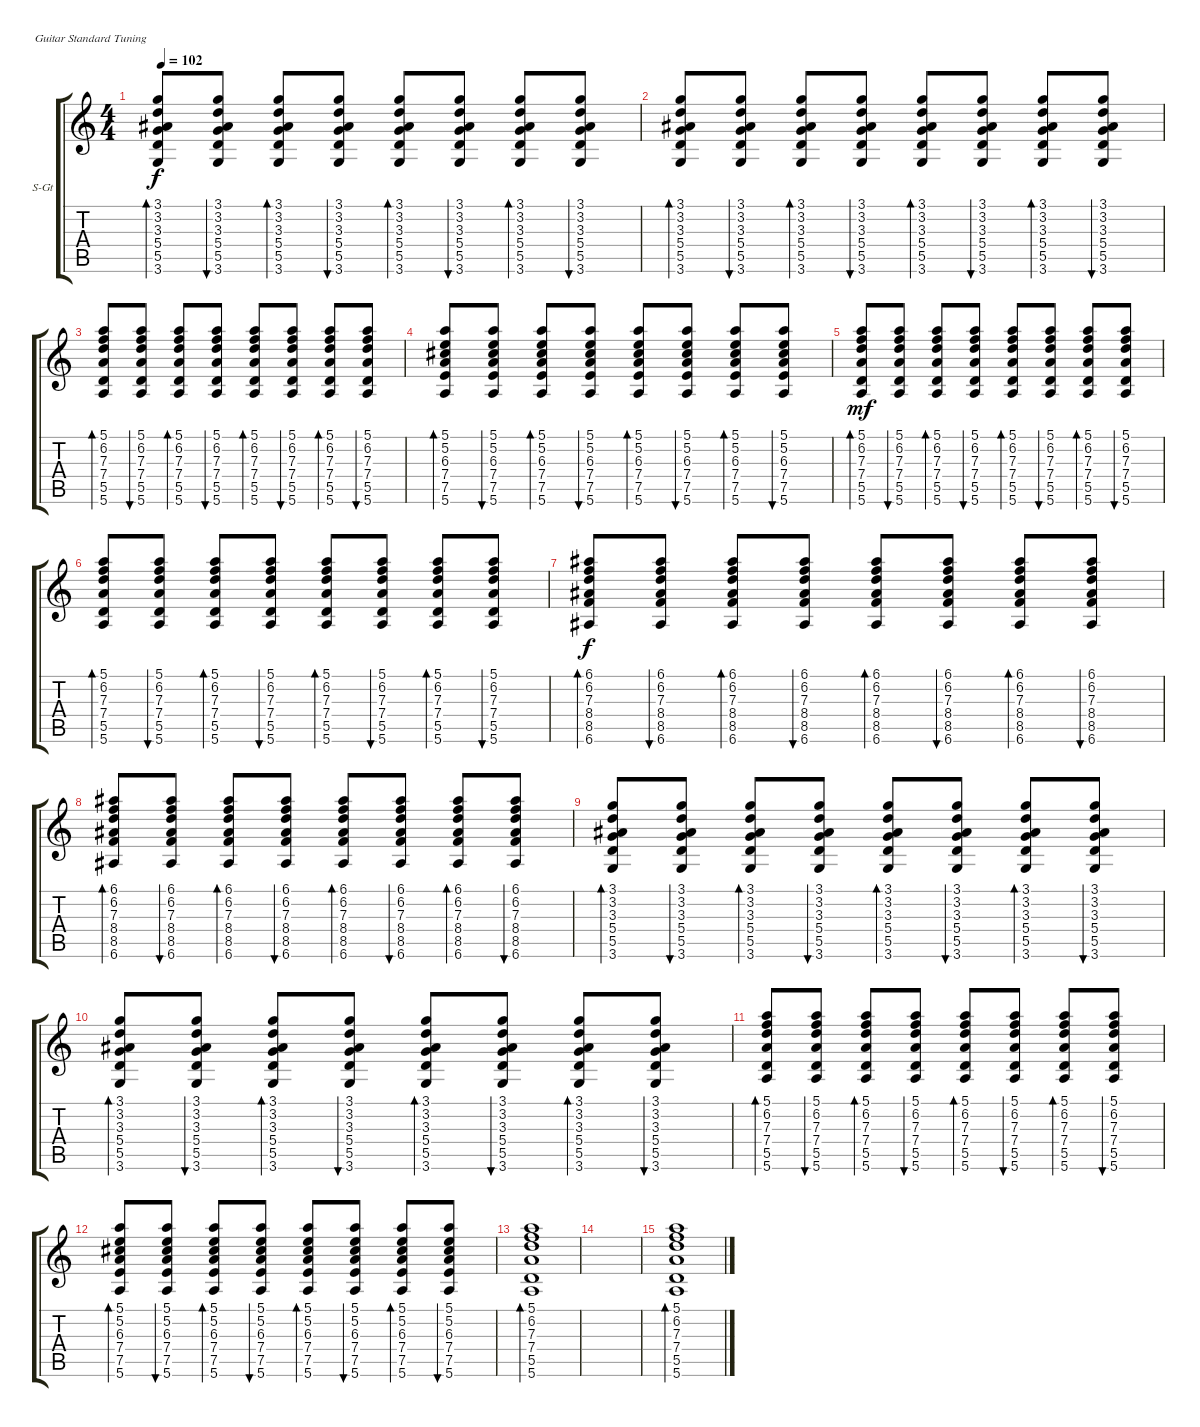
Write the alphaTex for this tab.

\defaultSystemsLayout 4
\bracketExtendMode groupsimilarinstruments
\firstSystemTrackNameOrientation horizontal
\otherSystemsTrackNameOrientation horizontal
\track ("В. Бутусов (гитара)" "S-Gt") {instrument acousticguitarsteel}
\staff {score tabs}
\tuning (E4 B3 G3 D3 A2 E2)
\ts (4 4)
\tempo 102
\clef g2
\ks c
(3.1 3.2 3.3 5.4 5.5 3.6).8{bd 51 dy f} (3.1 3.2 3.3 5.4 5.5 3.6).8{bu 30} (3.1 3.2 3.3 5.4 5.5 3.6).8{bd 30} (3.1 3.2 3.3 5.4 5.5 3.6).8{bu 30} (3.1 3.2 3.3 5.4 5.5 3.6).8{bd 30} (3.1 3.2 3.3 5.4 5.5 3.6).8{bu 30} (3.1 3.2 3.3 5.4 5.5 3.6).8{bd 30} (3.1 3.2 3.3 5.4 5.5 3.6).8{bu 30} |
(3.1 3.2 3.3 5.4 5.5 3.6).8{bd 51} (3.1 3.2 3.3 5.4 5.5 3.6).8{bu 30} (3.1 3.2 3.3 5.4 5.5 3.6).8{bd 30} (3.1 3.2 3.3 5.4 5.5 3.6).8{bu 30} (3.1 3.2 3.3 5.4 5.5 3.6).8{bd 30} (3.1 3.2 3.3 5.4 5.5 3.6).8{bu 30} (3.1 3.2 3.3 5.4 5.5 3.6).8{bd 30} (3.1 3.2 3.3 5.4 5.5 3.6).8{bu 30} |
(5.1 6.2 7.3 7.4 5.5 5.6).8{bd 51} (5.1 6.2 7.3 7.4 5.5 5.6).8{bu 30} (5.1 6.2 7.3 7.4 5.5 5.6).8{bd 30} (5.1 6.2 7.3 7.4 5.5 5.6).8{bu 30} (5.1 6.2 7.3 7.4 5.5 5.6).8{bd 30} (5.1 6.2 7.3 7.4 5.5 5.6).8{bu 30} (5.1 6.2 7.3 7.4 5.5 5.6).8{bd 30} (5.1 6.2 7.3 7.4 5.5 5.6).8{bu 30} |
(5.1 5.2 6.3 7.4 7.5 5.6).8{bd 51} (5.1 5.2 6.3 7.4 7.5 5.6).8{bu 30} (5.1 5.2 6.3 7.4 7.5 5.6).8{bd 30} (5.1 5.2 6.3 7.4 7.5 5.6).8{bu 30} (5.1 5.2 6.3 7.4 7.5 5.6).8{bd 30} (5.1 5.2 6.3 7.4 7.5 5.6).8{bu 30} (5.1 5.2 6.3 7.4 7.5 5.6).8{bd 30} (5.1 5.2 6.3 7.4 7.5 5.6).8{bu 30} |
(5.1 6.2 7.3 7.4 5.5 5.6).8{bd 51 dy mf} (5.1 6.2 7.3 7.4 5.5 5.6).8{bu 51} (5.1 6.2 7.3 7.4 5.5 5.6).8{bd 51} (5.1 6.2 7.3 7.4 5.5 5.6).8{bu 51} (5.1 6.2 7.3 7.4 5.5 5.6).8{bd 51} (5.1 6.2 7.3 7.4 5.5 5.6).8{bu 51} (5.1 6.2 7.3 7.4 5.5 5.6).8{bd 51} (5.1 6.2 7.3 7.4 5.5 5.6).8{bu 51} |
(5.1 6.2 7.3 7.4 5.5 5.6).8{bd 51} (5.1 6.2 7.3 7.4 5.5 5.6).8{bu 51} (5.1 6.2 7.3 7.4 5.5 5.6).8{bd 51} (5.1 6.2 7.3 7.4 5.5 5.6).8{bu 51} (5.1 6.2 7.3 7.4 5.5 5.6).8{bd 51} (5.1 6.2 7.3 7.4 5.5 5.6).8{bu 51} (5.1 6.2 7.3 7.4 5.5 5.6).8{bd 51} (5.1 6.2 7.3 7.4 5.5 5.6).8{bu 51} |
(6.6 8.5 8.4 7.3 6.2 6.1).8{bd 30 dy f} (6.6 8.5 8.4 7.3 6.2 6.1).8{bu 30} (6.6 8.5 8.4 7.3 6.2 6.1).8{bd 30} (6.6 8.5 8.4 7.3 6.2 6.1).8{bu 30} (6.6 8.5 8.4 7.3 6.2 6.1).8{bd 30} (6.6 8.5 8.4 7.3 6.2 6.1).8{bu 30} (6.6 8.5 8.4 7.3 6.2 6.1).8{bd 30} (6.6 8.5 8.4 7.3 6.2 6.1).8{bu 30} |
(6.6 8.5 8.4 7.3 6.2 6.1).8{bd 30} (6.6 8.5 8.4 7.3 6.2 6.1).8{bu 30} (6.6 8.5 8.4 7.3 6.2 6.1).8{bd 30} (6.6 8.5 8.4 7.3 6.2 6.1).8{bu 30} (6.6 8.5 8.4 7.3 6.2 6.1).8{bd 30} (6.6 8.5 8.4 7.3 6.2 6.1).8{bu 30} (6.6 8.5 8.4 7.3 6.2 6.1).8{bd 30} (6.6 8.5 8.4 7.3 6.2 6.1).8{bu 30} |
(3.1 3.2 3.3 5.4 5.5 3.6).8{bd 51} (3.1 3.2 3.3 5.4 5.5 3.6).8{bu 30} (3.1 3.2 3.3 5.4 5.5 3.6).8{bd 30} (3.1 3.2 3.3 5.4 5.5 3.6).8{bu 30} (3.1 3.2 3.3 5.4 5.5 3.6).8{bd 30} (3.1 3.2 3.3 5.4 5.5 3.6).8{bu 30} (3.1 3.2 3.3 5.4 5.5 3.6).8{bd 30} (3.1 3.2 3.3 5.4 5.5 3.6).8{bu 30} |
(3.1 3.2 3.3 5.4 5.5 3.6).8{bd 51} (3.1 3.2 3.3 5.4 5.5 3.6).8{bu 30} (3.1 3.2 3.3 5.4 5.5 3.6).8{bd 30} (3.1 3.2 3.3 5.4 5.5 3.6).8{bu 30} (3.1 3.2 3.3 5.4 5.5 3.6).8{bd 30} (3.1 3.2 3.3 5.4 5.5 3.6).8{bu 30} (3.1 3.2 3.3 5.4 5.5 3.6).8{bd 30} (3.1 3.2 3.3 5.4 5.5 3.6).8{bu 30} |
(5.1 6.2 7.3 7.4 5.5 5.6).8{bd 51} (5.1 6.2 7.3 7.4 5.5 5.6).8{bu 30} (5.1 6.2 7.3 7.4 5.5 5.6).8{bd 30} (5.1 6.2 7.3 7.4 5.5 5.6).8{bu 30} (5.1 6.2 7.3 7.4 5.5 5.6).8{bd 30} (5.1 6.2 7.3 7.4 5.5 5.6).8{bu 30} (5.1 6.2 7.3 7.4 5.5 5.6).8{bd 30} (5.1 6.2 7.3 7.4 5.5 5.6).8{bu 30} |
(5.1 5.2 6.3 7.4 7.5 5.6).8{bd 51} (5.1 5.2 6.3 7.4 7.5 5.6).8{bu 30} (5.1 5.2 6.3 7.4 7.5 5.6).8{bd 30} (5.1 5.2 6.3 7.4 7.5 5.6).8{bu 30} (5.1 5.2 6.3 7.4 7.5 5.6).8{bd 30} (5.1 5.2 6.3 7.4 7.5 5.6).8{bu 30} (5.1 5.2 6.3 7.4 7.5 5.6).8{bd 30} (5.1 5.2 6.3 7.4 7.5 5.6).8{bu 30} |
(5.1 6.2 7.3 7.4 5.5 5.6).1{bd 51} |
|
(5.1 6.2 7.3 7.4 5.5 5.6).1{bd 51}
